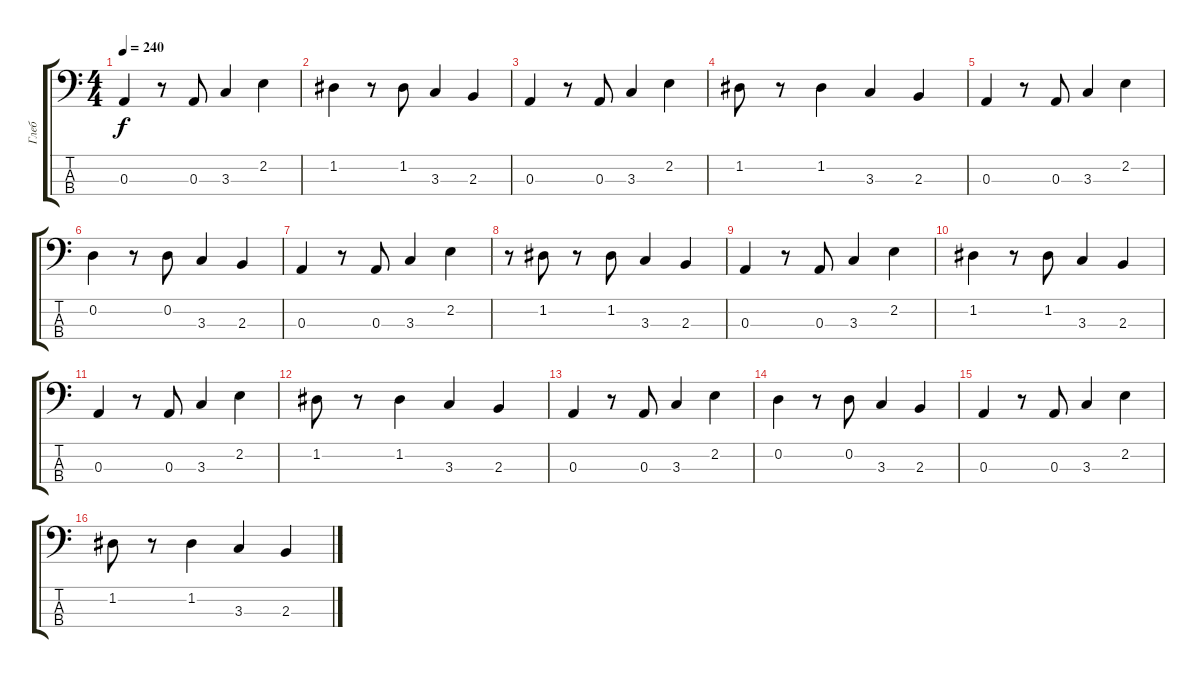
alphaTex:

\track ("Глеб" "Глеб") {instrument slapbass1}
\staff {score tabs}
\tuning (G2 D2 A1 E1) {hide}
\ts (4 4)
\tempo 240
\clef f4
\ks c
0.3.4{dy f} r.8 0.3.8 3.3.4 2.2.4 |
1.2.4 r.8 1.2.8 3.3.4 2.3.4 |
0.3.4 r.8 0.3.8 3.3.4 2.2.4 |
1.2.8 r.8 1.2.4 3.3.4 2.3.4 |
0.3.4 r.8 0.3.8 3.3.4 2.2.4 |
0.2.4 r.8 0.2.8 3.3.4 2.3.4 |
0.3.4 r.8 0.3.8 3.3.4 2.2.4 |
r.8 1.2.8 r.8 1.2.8 3.3.4 2.3.4 |
0.3.4 r.8 0.3.8 3.3.4 2.2.4 |
1.2.4 r.8 1.2.8 3.3.4 2.3.4 |
0.3.4 r.8 0.3.8 3.3.4 2.2.4 |
1.2.8 r.8 1.2.4 3.3.4 2.3.4 |
0.3.4 r.8 0.3.8 3.3.4 2.2.4 |
0.2.4 r.8 0.2.8 3.3.4 2.3.4 |
0.3.4 r.8 0.3.8 3.3.4 2.2.4 |
1.2.8 r.8 1.2.4 3.3.4 2.3.4
